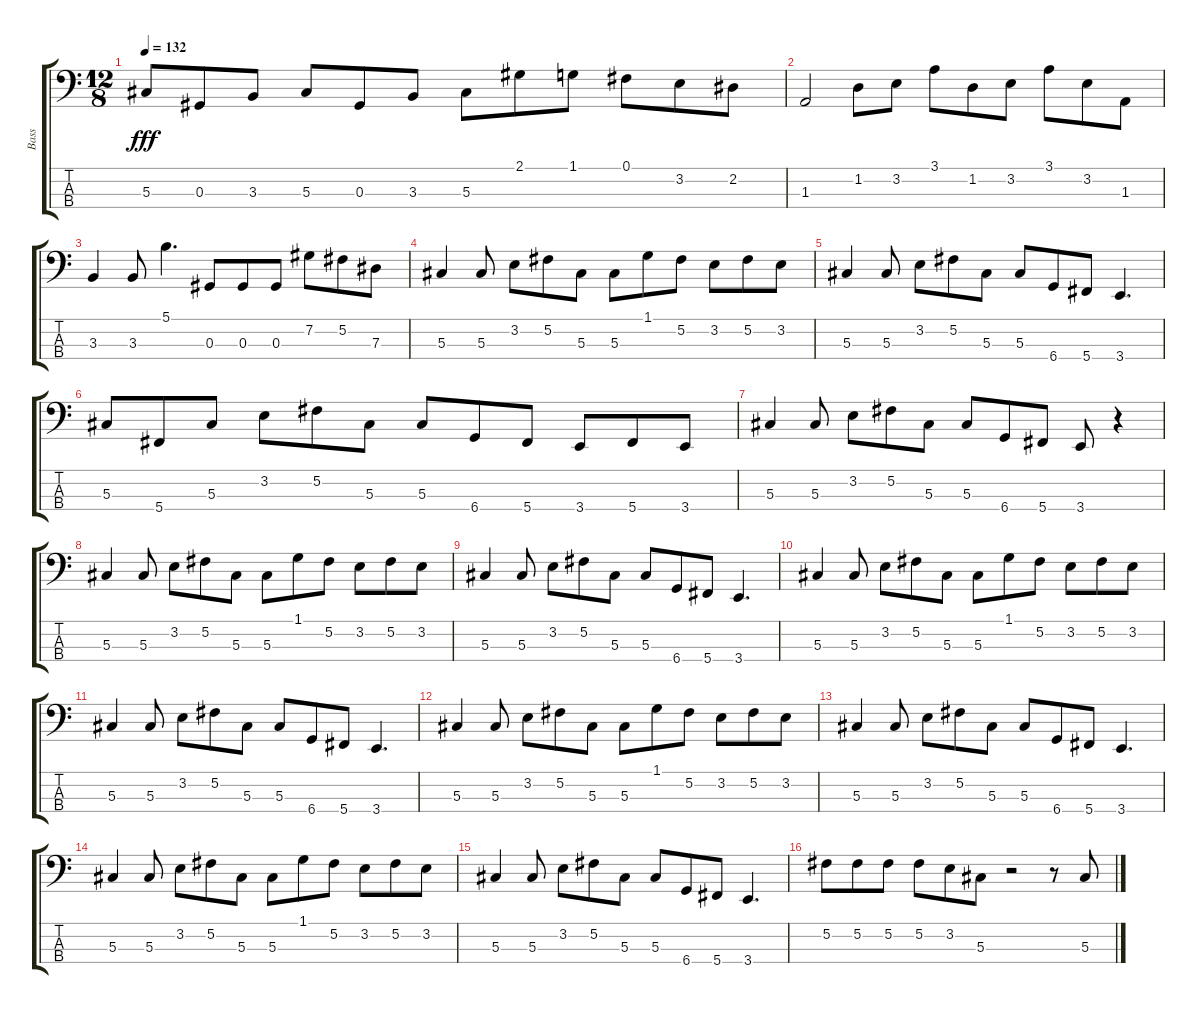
\track ("Bass" "Bass") {instrument electricbassfinger}
\staff {score tabs}
\tuning (Gb2 Db2 Ab1 Db1) {hide}
\ts (12 8)
\tempo 132
\clef f4
\ks c
5.3.8{dy fff} 0.3.8 3.3.8 5.3.8 0.3.8 3.3.8 5.3.8 2.1.8 1.1.8 0.1.8 3.2.8 2.2.8 |
1.3.2 1.2.8 3.2.8 3.1.8 1.2.8 3.2.8 3.1.8 3.2.8 1.3.8 |
3.3.4 3.3.8 5.1.4{d} 0.3.8 0.3.8 0.3.8 7.2.8 5.2.8 7.3.8 |
5.3.4 5.3.8 3.2.8 5.2.8 5.3.8 5.3.8 1.1.8 5.2.8 3.2.8 5.2.8 3.2.8 |
5.3.4 5.3.8 3.2.8 5.2.8 5.3.8 5.3.8 6.4.8 5.4.8 3.4.4{d} |
5.3.8 5.4.8 5.3.8 3.2.8 5.2.8 5.3.8 5.3.8 6.4.8 5.4.8 3.4.8 5.4.8 3.4.8 |
5.3.4 5.3.8 3.2.8 5.2.8 5.3.8 5.3.8 6.4.8 5.4.8 3.4.8 r.4 |
5.3.4 5.3.8 3.2.8 5.2.8 5.3.8 5.3.8 1.1.8 5.2.8 3.2.8 5.2.8 3.2.8 |
5.3.4 5.3.8 3.2.8 5.2.8 5.3.8 5.3.8 6.4.8 5.4.8 3.4.4{d} |
5.3.4 5.3.8 3.2.8 5.2.8 5.3.8 5.3.8 1.1.8 5.2.8 3.2.8 5.2.8 3.2.8 |
5.3.4 5.3.8 3.2.8 5.2.8 5.3.8 5.3.8 6.4.8 5.4.8 3.4.4{d} |
5.3.4 5.3.8 3.2.8 5.2.8 5.3.8 5.3.8 1.1.8 5.2.8 3.2.8 5.2.8 3.2.8 |
5.3.4 5.3.8 3.2.8 5.2.8 5.3.8 5.3.8 6.4.8 5.4.8 3.4.4{d} |
5.3.4 5.3.8 3.2.8 5.2.8 5.3.8 5.3.8 1.1.8 5.2.8 3.2.8 5.2.8 3.2.8 |
5.3.4 5.3.8 3.2.8 5.2.8 5.3.8 5.3.8 6.4.8 5.4.8 3.4.4{d} |
5.2.8 5.2.8 5.2.8 5.2.8 3.2.8 5.3.8 r.2 r.8 5.3.8
